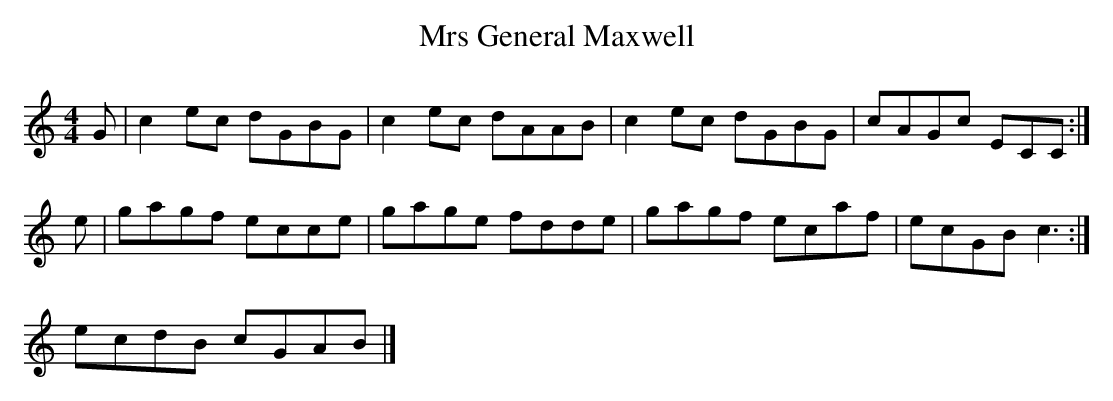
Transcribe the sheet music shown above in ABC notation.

X:1
T:Mrs General Maxwell
M:4/4
L:1/8
K:C
G | c2 ec dGBG | c2 ec dAAB | c2 ec dGBG |   cAGc ECC  :|
e | gagf  ecce | gage  fdde | gagf  ecaf | 1 ecGB c3   :|
                                           2 ecdB cGAB |]
